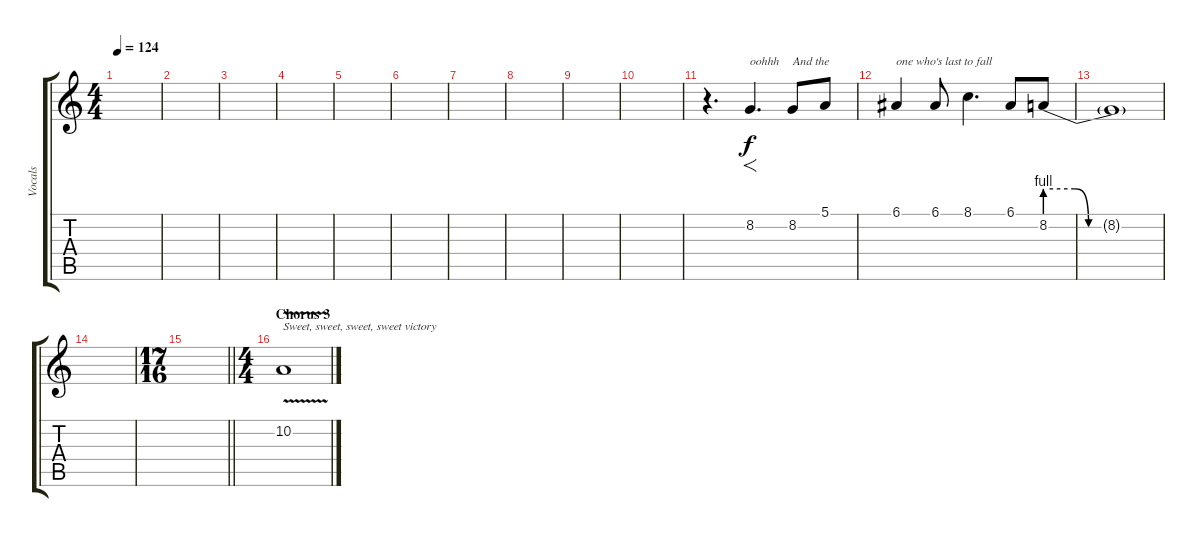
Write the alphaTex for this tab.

\track ("Vocals" "Vocals") {instrument lead2sawtooth}
\staff {score tabs}
\tuning (E4 B3 G3 D3 A2 E2) {hide}
\ts (4 4)
\tempo 124
\clef g2
\ks c
|
|
|
|
|
|
|
|
|
|
r.4{d} 8.2.4{f d txt "oohhh" dy f} 8.2.8{txt "And the "} 5.1.8 |
6.1.4{txt "one who's last to fall"} 6.1.8 8.1.4{d} 6.1.8 8.2{be (custom 0 4 15 4 22 0 60 0)}.8 |
8.2{t}.1 |
|
\ts (17 16)
\barLineRight lightlight
|
\ts (4 4)
\section ("" "Chorus 3")
10.2{v}.1{txt "Sweet, sweet, sweet, sweet victory"}
